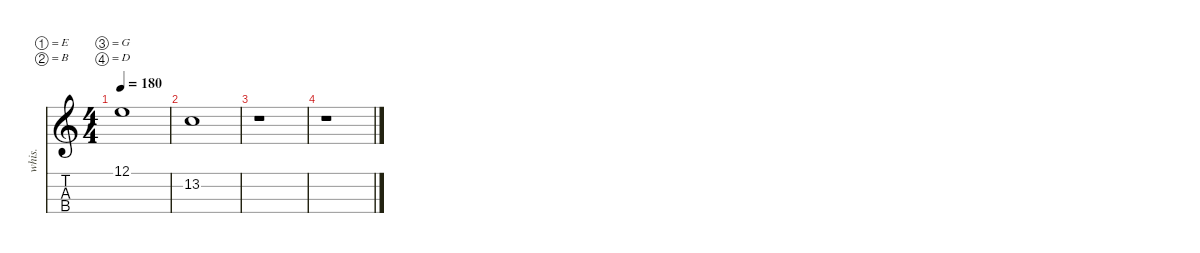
\defaultSystemsLayout 4
\hideDynamics
\bracketExtendMode nobrackets
\otherSystemsTrackNameOrientation horizontal
\track ("Voz" "whis.") {mute instrument whistle}
\staff {score tabs}
\tuning (E4 B3 G3 D3)
\ts (4 4)
\tempo 180
\clef g2
\ks c
12.1.1{dy f} |
13.2.1 |
r.1 |
r.1
